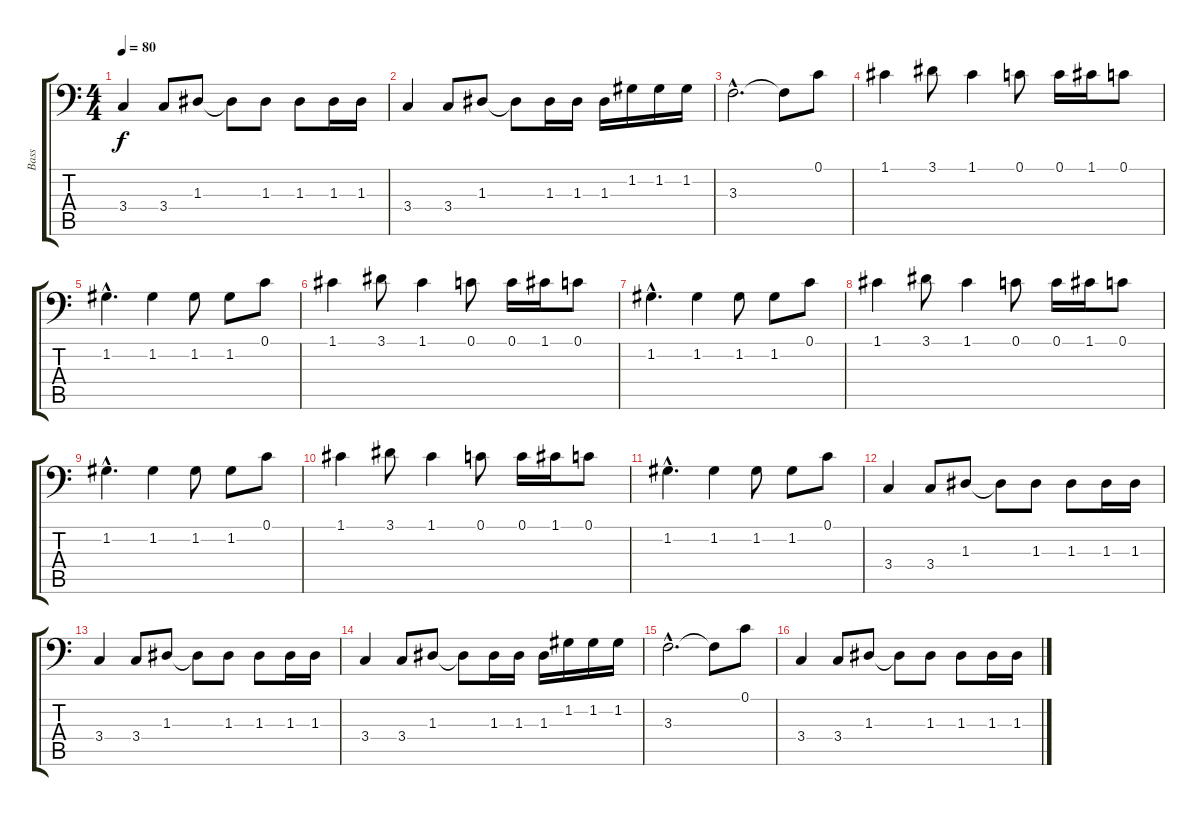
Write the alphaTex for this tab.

\track ("Bass" "Bass") {instrument electricbassfinger}
\staff {score tabs}
\tuning (C3 G2 D2 A1 E1 B0) {hide}
\ts (4 4)
\tempo 80
\clef f4
\ks c
3.4.4{dy f} 3.4.8 1.3.8 1.3{t}.8 1.3.8 1.3.8 1.3.16 1.3.16 |
3.4.4 3.4.8 1.3.8 1.3{t}.8 1.3.16 1.3.16 1.3.16 1.2.16 1.2.16 1.2.16 |
3.3{hac}.2{d} 3.3{t}.8 0.1.8 |
1.1.4 3.1.8 1.1.4 0.1.8 0.1.16 1.1.16 0.1.8 |
1.2{hac}.4{d} 1.2.4 1.2.8 1.2.8 0.1.8 |
1.1.4 3.1.8 1.1.4 0.1.8 0.1.16 1.1.16 0.1.8 |
1.2{hac}.4{d} 1.2.4 1.2.8 1.2.8 0.1.8 |
1.1.4 3.1.8 1.1.4 0.1.8 0.1.16 1.1.16 0.1.8 |
1.2{hac}.4{d} 1.2.4 1.2.8 1.2.8 0.1.8 |
1.1.4 3.1.8 1.1.4 0.1.8 0.1.16 1.1.16 0.1.8 |
1.2{hac}.4{d} 1.2.4 1.2.8 1.2.8 0.1.8 |
3.4.4 3.4.8 1.3.8 1.3{t}.8 1.3.8 1.3.8 1.3.16 1.3.16 |
3.4.4 3.4.8 1.3.8 1.3{t}.8 1.3.8 1.3.8 1.3.16 1.3.16 |
3.4.4 3.4.8 1.3.8 1.3{t}.8 1.3.16 1.3.16 1.3.16 1.2.16 1.2.16 1.2.16 |
3.3{hac}.2{d} 3.3{t}.8 0.1.8 |
3.4.4 3.4.8 1.3.8 1.3{t}.8 1.3.8 1.3.8 1.3.16 1.3.16
